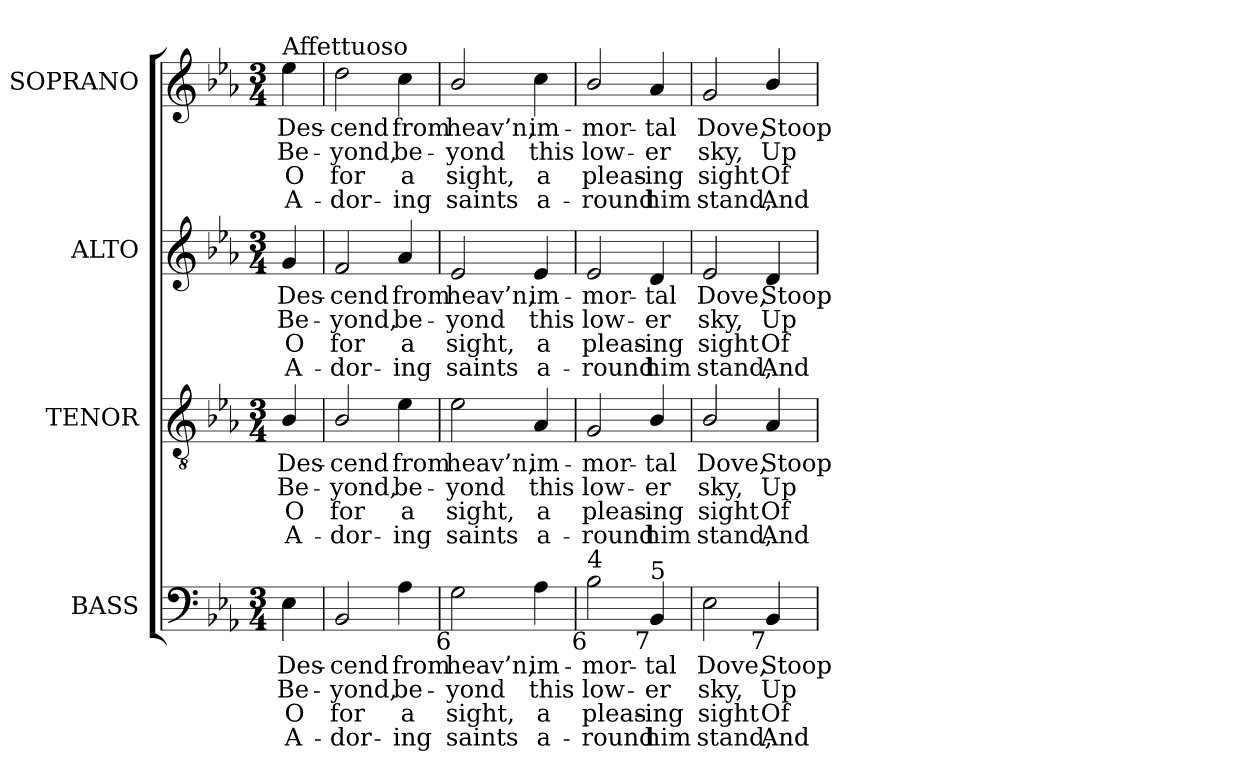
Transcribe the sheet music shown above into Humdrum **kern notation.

**kern	**text	**text	**text	**text	**kern	**text	**text	**text	**text	**kern	**text	**text	**text	**text	**kern	**text	**text	**text	**text
*part4	*part4	*part4	*part4	*part4	*part3	*part3	*part3	*part3	*part3	*part2	*part2	*part2	*part2	*part2	*part1	*part1	*part1	*part1	*part1
*staff4	*staff4	*staff4	*staff4	*staff4	*staff3	*staff3	*staff3	*staff3	*staff3	*staff2	*staff2	*staff2	*staff2	*staff2	*staff1	*staff1	*staff1	*staff1	*staff1
*I"BASS	*	*	*	*	*I"TENOR	*	*	*	*	*I"ALTO	*	*	*	*	*I"SOPRANO	*	*	*	*
*I'B.	*	*	*	*	*I'T.	*	*	*	*	*I'A.	*	*	*	*	*I'S.	*	*	*	*
!!LO:PB:g=z
*clefF4	*	*	*	*	*clefGv2	*	*	*	*	*clefG2	*	*	*	*	*clefG2	*	*	*	*
*	*	*	*	*	*ITrd7c12	*	*	*	*	*	*	*	*	*	*	*	*	*	*
*k[b-e-a-]	*	*	*	*	*k[b-e-a-]	*	*	*	*	*k[b-e-a-]	*	*	*	*	*k[b-e-a-]	*	*	*	*
*E-:	*	*	*	*	*E-:	*	*	*	*	*E-:	*	*	*	*	*E-:	*	*	*	*
*M3/4	*	*	*	*	*M3/4	*	*	*	*	*M3/4	*	*	*	*	*M3/4	*	*	*	*
=	=	=	=	=	=	=	=	=	=	=	=	=	=	=	=	=	=	=	=
!	!LO:LY:b:color=#000000	!LO:LY:b:color=#000000	!LO:LY:b:color=#000000	!LO:LY:b:color=#000000	!	!	!	!	!	!	!	!	!	!	!	!	!	!	!
!	!	!	!	!	!	!LO:LY:b:color=#000000	!LO:LY:b:color=#000000	!LO:LY:b:color=#000000	!LO:LY:b:color=#000000	!	!	!	!	!	!	!	!	!	!
!	!	!	!	!	!	!	!	!	!	!	!LO:LY:b:color=#000000	!LO:LY:b:color=#000000	!LO:LY:b:color=#000000	!LO:LY:b:color=#000000	!	!	!	!	!
!	!	!	!	!	!	!	!	!	!	!	!	!	!	!	!LO:TX:a:t=Affettuoso	!	!	!	!
!	!	!	!	!	!	!	!	!	!	!	!	!	!	!	!	!LO:LY:b:color=#000000	!LO:LY:b:color=#000000	!LO:LY:b:color=#000000	!LO:LY:b:color=#000000
4E-i\	Des-	Be-	O	A-	4BB-i/	Des-	Be-	O	A-	4gi/	Des-	Be-	O	A-	4ee-i\	Des-	Be-	O	A-
=1	=1	=1	=1	=1	=1	=1	=1	=1	=1	=1	=1	=1	=1	=1	=1	=1	=1	=1	=1
!	!LO:LY:b:color=#000000	!LO:LY:b:color=#000000	!LO:LY:b:color=#000000	!LO:LY:b:color=#000000	!	!	!	!	!	!	!	!	!	!	!	!	!	!	!
!	!	!	!	!	!	!LO:LY:b:color=#000000	!LO:LY:b:color=#000000	!LO:LY:b:color=#000000	!LO:LY:b:color=#000000	!	!	!	!	!	!	!	!	!	!
!	!	!	!	!	!	!	!	!	!	!	!LO:LY:b:color=#000000	!LO:LY:b:color=#000000	!LO:LY:b:color=#000000	!LO:LY:b:color=#000000	!	!	!	!	!
!	!	!	!	!	!	!	!	!	!	!	!	!	!	!	!	!LO:LY:b:color=#000000	!LO:LY:b:color=#000000	!LO:LY:b:color=#000000	!LO:LY:b:color=#000000
2BB-i/	-cend	-yond,	-for	dor-	2BB-i/	-cend	-yond,	-for	dor-	2fi/	-cend	-yond,	-for	dor-	2ddi\	-cend	-yond,	-for	dor-
!	!LO:LY:b:color=#000000	!LO:LY:b:color=#000000	!LO:LY:b:color=#000000	!LO:LY:b:color=#000000	!	!	!	!	!	!	!	!	!	!	!	!	!	!	!
!	!	!	!	!	!	!LO:LY:b:color=#000000	!LO:LY:b:color=#000000	!LO:LY:b:color=#000000	!LO:LY:b:color=#000000	!	!	!	!	!	!	!	!	!	!
!	!	!	!	!	!	!	!	!	!	!	!LO:LY:b:color=#000000	!LO:LY:b:color=#000000	!LO:LY:b:color=#000000	!LO:LY:b:color=#000000	!	!	!	!	!
!	!	!	!	!	!	!	!	!	!	!	!	!	!	!	!	!LO:LY:b:color=#000000	!LO:LY:b:color=#000000	!LO:LY:b:color=#000000	!LO:LY:b:color=#000000
4A-i\	from	be-	-a	ing	4E-i\	from	be-	-a	ing	4a-i/	from	be-	-a	ing	4cci\	from	be-	-a	ing
=2	=2	=2	=2	=2	=2	=2	=2	=2	=2	=2	=2	=2	=2	=2	=2	=2	=2	=2	=2
!	!LO:LY:b:color=#000000	!LO:LY:b:color=#000000	!LO:LY:b:color=#000000	!LO:LY:b:color=#000000	!	!	!	!	!	!	!	!	!	!	!	!	!	!	!
!	!	!	!	!	!	!LO:LY:b:color=#000000	!LO:LY:b:color=#000000	!LO:LY:b:color=#000000	!LO:LY:b:color=#000000	!	!	!	!	!	!	!	!	!	!
!	!	!	!	!	!	!	!	!	!	!	!LO:LY:b:color=#000000	!LO:LY:b:color=#000000	!LO:LY:b:color=#000000	!LO:LY:b:color=#000000	!	!	!	!	!
!LO:TX:b:rj:t=6	!	!	!	!	!	!	!	!	!	!	!	!	!	!	!	!	!	!	!
!	!	!	!	!	!	!	!	!	!	!	!	!	!	!	!	!LO:LY:b:color=#000000	!LO:LY:b:color=#000000	!LO:LY:b:color=#000000	!LO:LY:b:color=#000000
2Gi\	heav’n,	-yond	sight,	saints	2E-i\	heav’n,	-yond	sight,	saints	2e-i/	heav’n,	-yond	sight,	saints	2b-i/	heav’n,	-yond	sight,	saints
!	!LO:LY:b:color=#000000	!LO:LY:b:color=#000000	!LO:LY:b:color=#000000	!LO:LY:b:color=#000000	!	!	!	!	!	!	!	!	!	!	!	!	!	!	!
!	!	!	!	!	!	!LO:LY:b:color=#000000	!LO:LY:b:color=#000000	!LO:LY:b:color=#000000	!LO:LY:b:color=#000000	!	!	!	!	!	!	!	!	!	!
!	!	!	!	!	!	!	!	!	!	!	!LO:LY:b:color=#000000	!LO:LY:b:color=#000000	!LO:LY:b:color=#000000	!LO:LY:b:color=#000000	!	!	!	!	!
!	!	!	!	!	!	!	!	!	!	!	!	!	!	!	!	!LO:LY:b:color=#000000	!LO:LY:b:color=#000000	!LO:LY:b:color=#000000	!LO:LY:b:color=#000000
4A-i\	im-	this	a	a-	4AA-i/	im-	this	a	a-	4e-i/	im-	this	a	a-	4cci\	im-	this	a	a-
=3	=3	=3	=3	=3	=3	=3	=3	=3	=3	=3	=3	=3	=3	=3	=3	=3	=3	=3	=3
!	!LO:LY:b:color=#000000	!LO:LY:b:color=#000000	!LO:LY:b:color=#000000	!LO:LY:b:color=#000000	!	!	!	!	!	!	!	!	!	!	!	!	!	!	!
!	!	!	!	!	!	!LO:LY:b:color=#000000	!LO:LY:b:color=#000000	!LO:LY:b:color=#000000	!LO:LY:b:color=#000000	!	!	!	!	!	!	!	!	!	!
!	!	!	!	!	!	!	!	!	!	!	!LO:LY:b:color=#000000	!LO:LY:b:color=#000000	!LO:LY:b:color=#000000	!LO:LY:b:color=#000000	!	!	!	!	!
!LO:TX:b:rj:t=6	!	!	!	!	!	!	!	!	!	!	!	!	!	!	!	!	!	!	!
!LO:TX:t=4	!	!	!	!	!	!	!	!	!	!	!	!	!	!	!	!	!	!	!
!	!	!	!	!	!	!	!	!	!	!	!	!	!	!	!	!LO:LY:b:color=#000000	!LO:LY:b:color=#000000	!LO:LY:b:color=#000000	!LO:LY:b:color=#000000
2B-i\	-mor-	low-	-pleas-	-round	2GGi/	-mor-	low-	-pleas-	-round	2e-i/	-mor-	low-	-pleas-	-round	2b-i/	-mor-	low-	-pleas-	-round
!	!LO:LY:b:color=#000000	!LO:LY:b:color=#000000	!LO:LY:b:color=#000000	!LO:LY:b:color=#000000	!	!	!	!	!	!	!	!	!	!	!	!	!	!	!
!	!	!	!	!	!	!LO:LY:b:color=#000000	!LO:LY:b:color=#000000	!LO:LY:b:color=#000000	!LO:LY:b:color=#000000	!	!	!	!	!	!	!	!	!	!
!	!	!	!	!	!	!	!	!	!	!	!LO:LY:b:color=#000000	!LO:LY:b:color=#000000	!LO:LY:b:color=#000000	!LO:LY:b:color=#000000	!	!	!	!	!
!LO:TX:b:rj:t=7	!	!	!	!	!	!	!	!	!	!	!	!	!	!	!	!	!	!	!
!LO:TX:t=5	!	!	!	!	!	!	!	!	!	!	!	!	!	!	!	!	!	!	!
!	!	!	!	!	!	!	!	!	!	!	!	!	!	!	!	!LO:LY:b:color=#000000	!LO:LY:b:color=#000000	!LO:LY:b:color=#000000	!LO:LY:b:color=#000000
4BB-i/	-tal	-er	ing	him	4BB-i/	-tal	-er	ing	him	4di/	-tal	-er	ing	him	4a-i/	-tal	-er	ing	him
=4	=4	=4	=4	=4	=4	=4	=4	=4	=4	=4	=4	=4	=4	=4	=4	=4	=4	=4	=4
!	!LO:LY:b:color=#000000	!LO:LY:b:color=#000000	!LO:LY:b:color=#000000	!LO:LY:b:color=#000000	!	!	!	!	!	!	!	!	!	!	!	!	!	!	!
!	!	!	!	!	!	!LO:LY:b:color=#000000	!LO:LY:b:color=#000000	!LO:LY:b:color=#000000	!LO:LY:b:color=#000000	!	!	!	!	!	!	!	!	!	!
!	!	!	!	!	!	!	!	!	!	!	!LO:LY:b:color=#000000	!LO:LY:b:color=#000000	!LO:LY:b:color=#000000	!LO:LY:b:color=#000000	!	!	!	!	!
!	!	!	!	!	!	!	!	!	!	!	!	!	!	!	!	!LO:LY:b:color=#000000	!LO:LY:b:color=#000000	!LO:LY:b:color=#000000	!LO:LY:b:color=#000000
2E-i\	Dove,	sky,	sight	stand,	2BB-i/	Dove,	sky,	sight	stand,	2e-i/	Dove,	sky,	sight	stand,	2gi/	Dove,	sky,	sight	stand,
!	!LO:LY:b:color=#000000	!LO:LY:b:color=#000000	!LO:LY:b:color=#000000	!LO:LY:b:color=#000000	!	!	!	!	!	!	!	!	!	!	!	!	!	!	!
!	!	!	!	!	!	!LO:LY:b:color=#000000	!LO:LY:b:color=#000000	!LO:LY:b:color=#000000	!LO:LY:b:color=#000000	!	!	!	!	!	!	!	!	!	!
!	!	!	!	!	!	!	!	!	!	!	!LO:LY:b:color=#000000	!LO:LY:b:color=#000000	!LO:LY:b:color=#000000	!LO:LY:b:color=#000000	!	!	!	!	!
!LO:TX:b:rj:t=7	!	!	!	!	!	!	!	!	!	!	!	!	!	!	!	!	!	!	!
!	!	!	!	!	!	!	!	!	!	!	!	!	!	!	!	!LO:LY:b:color=#000000	!LO:LY:b:color=#000000	!LO:LY:b:color=#000000	!LO:LY:b:color=#000000
4BB-i/	Stoop	Up	Of	And	4AA-i/	Stoop	Up	Of	And	4di/	Stoop	Up	Of	And	4b-i/	Stoop	Up	Of	And
=	=	=	=	=	=	=	=	=	=	=	=	=	=	=	=	=	=	=	=
*-	*-	*-	*-	*-	*-	*-	*-	*-	*-	*-	*-	*-	*-	*-	*-	*-	*-	*-	*-
